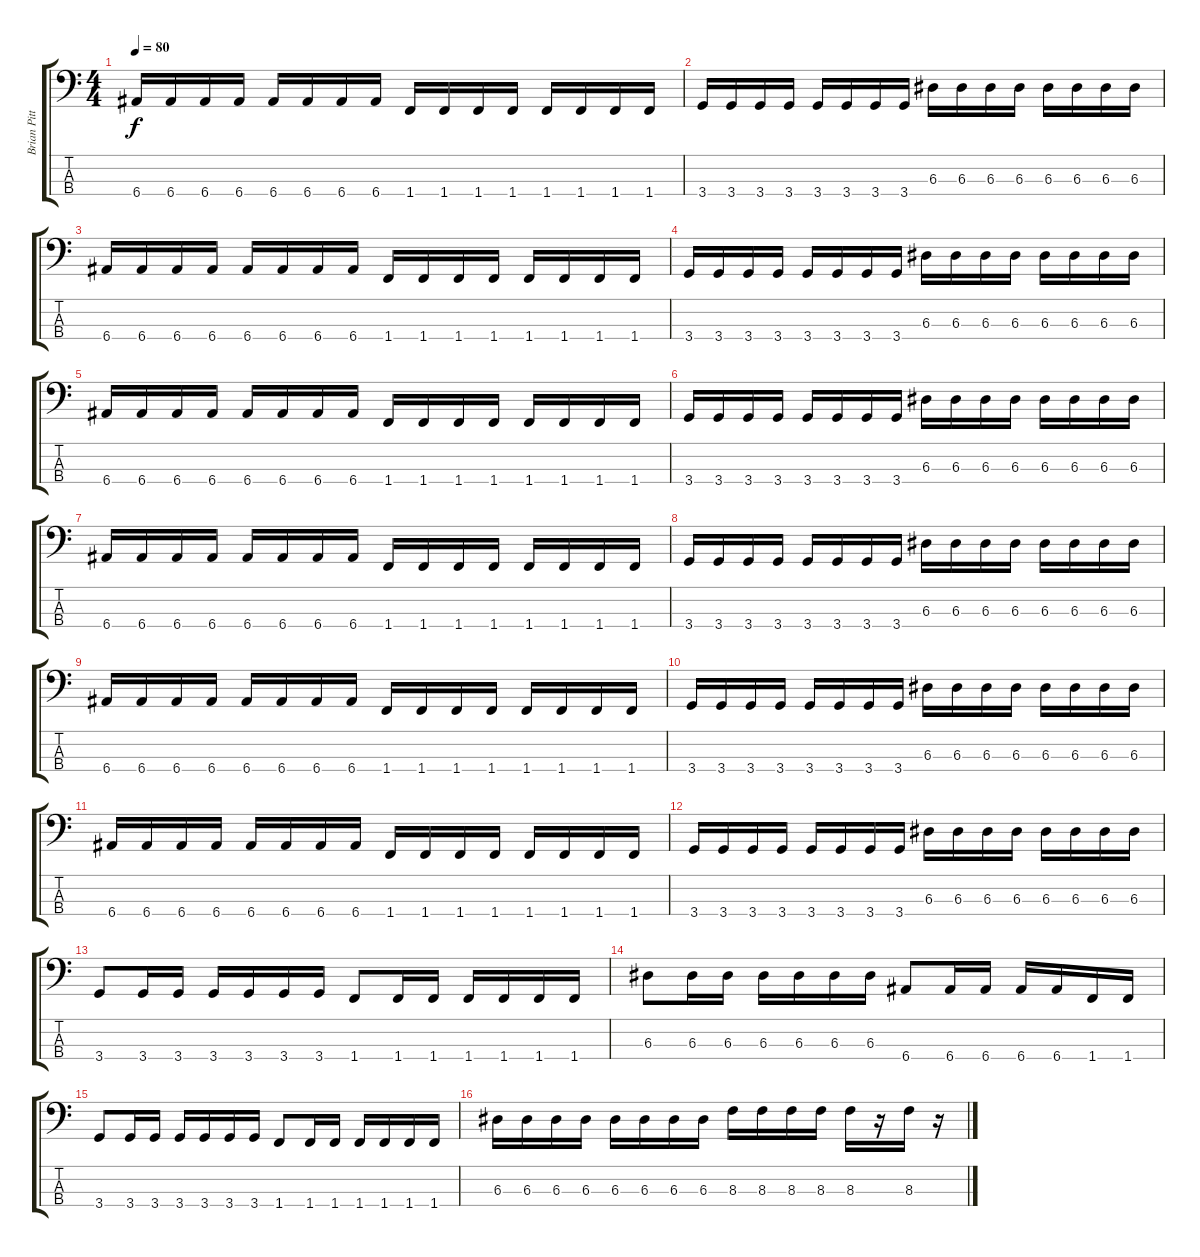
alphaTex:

\track ("Brian Pittman" "Brian Pitt") {instrument electricbasspick}
\staff {score tabs}
\tuning (G2 D2 A1 E1) {hide}
\ts (4 4)
\tempo 80
\clef f4
\ks c
6.4.16{dy f} 6.4.16 6.4.16 6.4.16 6.4.16 6.4.16 6.4.16 6.4.16 1.4.16 1.4.16 1.4.16 1.4.16 1.4.16 1.4.16 1.4.16 1.4.16 |
3.4.16 3.4.16 3.4.16 3.4.16 3.4.16 3.4.16 3.4.16 3.4.16 6.3.16 6.3.16 6.3.16 6.3.16 6.3.16 6.3.16 6.3.16 6.3.16 |
6.4.16 6.4.16 6.4.16 6.4.16 6.4.16 6.4.16 6.4.16 6.4.16 1.4.16 1.4.16 1.4.16 1.4.16 1.4.16 1.4.16 1.4.16 1.4.16 |
3.4.16 3.4.16 3.4.16 3.4.16 3.4.16 3.4.16 3.4.16 3.4.16 6.3.16 6.3.16 6.3.16 6.3.16 6.3.16 6.3.16 6.3.16 6.3.16 |
6.4.16 6.4.16 6.4.16 6.4.16 6.4.16 6.4.16 6.4.16 6.4.16 1.4.16 1.4.16 1.4.16 1.4.16 1.4.16 1.4.16 1.4.16 1.4.16 |
3.4.16 3.4.16 3.4.16 3.4.16 3.4.16 3.4.16 3.4.16 3.4.16 6.3.16 6.3.16 6.3.16 6.3.16 6.3.16 6.3.16 6.3.16 6.3.16 |
6.4.16 6.4.16 6.4.16 6.4.16 6.4.16 6.4.16 6.4.16 6.4.16 1.4.16 1.4.16 1.4.16 1.4.16 1.4.16 1.4.16 1.4.16 1.4.16 |
3.4.16 3.4.16 3.4.16 3.4.16 3.4.16 3.4.16 3.4.16 3.4.16 6.3.16 6.3.16 6.3.16 6.3.16 6.3.16 6.3.16 6.3.16 6.3.16 |
6.4.16 6.4.16 6.4.16 6.4.16 6.4.16 6.4.16 6.4.16 6.4.16 1.4.16 1.4.16 1.4.16 1.4.16 1.4.16 1.4.16 1.4.16 1.4.16 |
3.4.16 3.4.16 3.4.16 3.4.16 3.4.16 3.4.16 3.4.16 3.4.16 6.3.16 6.3.16 6.3.16 6.3.16 6.3.16 6.3.16 6.3.16 6.3.16 |
6.4.16 6.4.16 6.4.16 6.4.16 6.4.16 6.4.16 6.4.16 6.4.16 1.4.16 1.4.16 1.4.16 1.4.16 1.4.16 1.4.16 1.4.16 1.4.16 |
3.4.16 3.4.16 3.4.16 3.4.16 3.4.16 3.4.16 3.4.16 3.4.16 6.3.16 6.3.16 6.3.16 6.3.16 6.3.16 6.3.16 6.3.16 6.3.16 |
3.4.8 3.4.16 3.4.16 3.4.16 3.4.16 3.4.16 3.4.16 1.4.8 1.4.16 1.4.16 1.4.16 1.4.16 1.4.16 1.4.16 |
6.3.8 6.3.16 6.3.16 6.3.16 6.3.16 6.3.16 6.3.16 6.4.8 6.4.16 6.4.16 6.4.16 6.4.16 1.4.16 1.4.16 |
3.4.8 3.4.16 3.4.16 3.4.16 3.4.16 3.4.16 3.4.16 1.4.8 1.4.16 1.4.16 1.4.16 1.4.16 1.4.16 1.4.16 |
6.3.16 6.3.16 6.3.16 6.3.16 6.3.16 6.3.16 6.3.16 6.3.16 8.3.16 8.3.16 8.3.16 8.3.16 8.3.16 r.16 8.3.16 r.16
